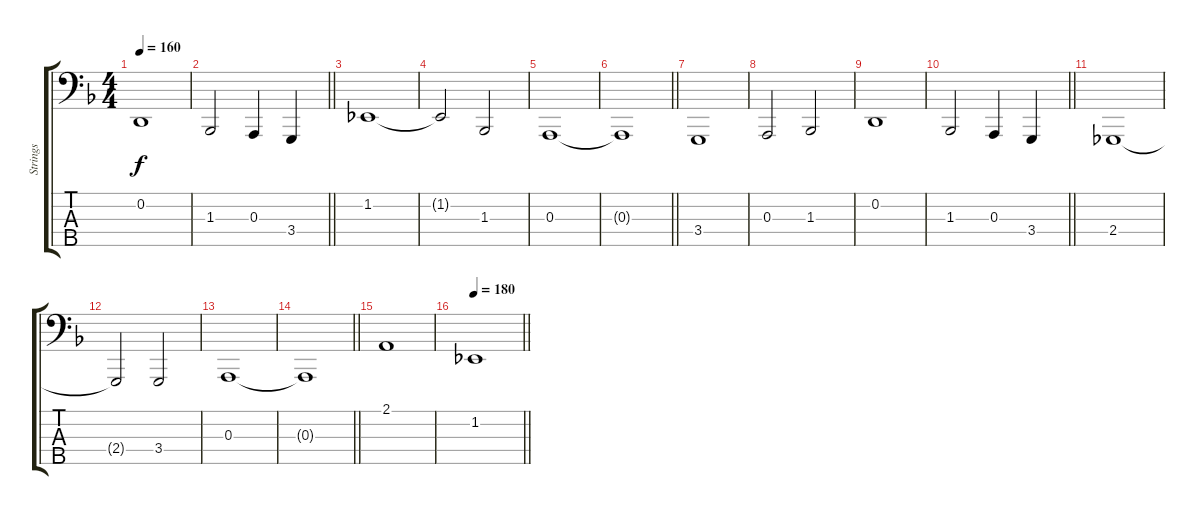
\track ("Strings" "Strings") {instrument stringensemble1}
\staff {score tabs}
\tuning (G2 D2 A1 E1 B0) {hide}
\ts (4 4)
\tempo 160
\clef f4
\ks dminor
0.2.1{dy f} |
\barLineRight lightlight
1.3.2 0.3.4 3.4.4 |
\section ("" "")
1.2.1 |
1.2{t}.2 1.3.2 |
0.3.1 |
\barLineRight lightlight
0.3{t}.1 |
\section ("" "")
3.4.1 |
0.3.2 1.3.2 |
0.2.1 |
\barLineRight lightlight
1.3.2 0.3.4 3.4.4 |
\section ("" "")
2.4.1 |
2.4{t}.2 3.4.2 |
0.3.1{volume 16} |
\barLineRight lightlight
0.3{t}.1 |
\section ("" "")
2.1.1 |
\tempo 180
\barLineRight lightlight
1.2.1
